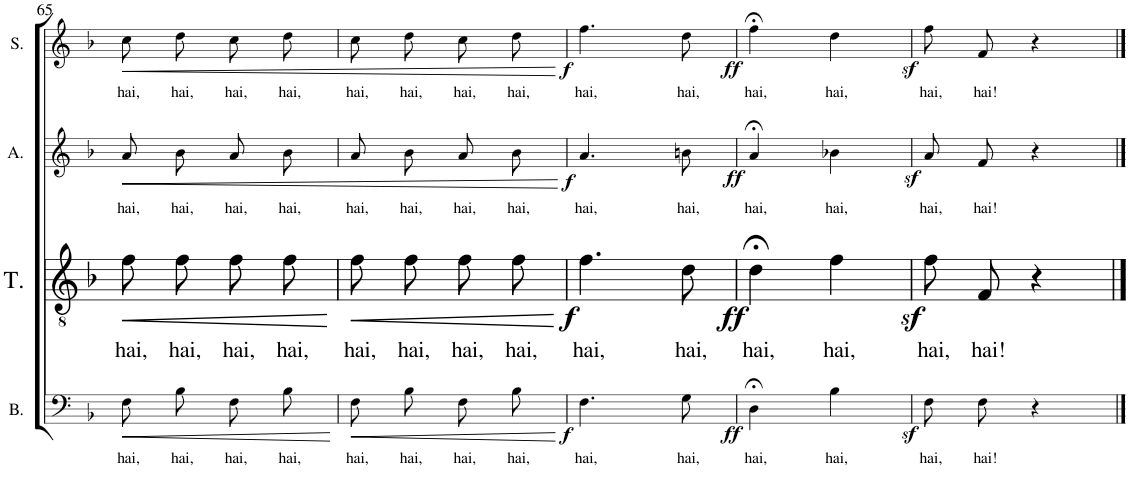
**kern	**text	**text	**dynam	**kern	**text	**dynam	**kern	**text	**text	**dynam	**kern	**text	**dynam
*part4	*part4	*part4	*part4	*part3	*part3	*part3	*part2	*part2	*part2	*part2	*part1	*part1	*part1
*staff4	*staff4	*staff4	*staff4	*staff3	*staff3	*staff3	*staff2	*staff2	*staff2	*staff2	*staff1	*staff1	*staff1
*I"Bass	*	*	*	*I"Tenor	*	*	*I"Alto	*	*	*	*I"Soprano	*	*
*I'B.	*	*	*	*I'T.	*	*	*I'A.	*	*	*	*I'S.	*	*
!!LO:PB:g=z
*clefF4	*	*	*	*clefGv2	*	*	*clefG2	*	*	*	*clefG2	*	*
*k[b-]	*	*	*	*k[b-]	*	*	*k[b-]	*	*	*	*k[b-]	*	*
*M2/4	*	*	*	*M2/4	*	*	*M2/4	*	*	*	*M2/4	*	*
=65	=65	=65	=65	=65	=65	=65	=65	=65	=65	=65	=65	=65	=65
!	!	!LO:LY:b	!LO:HP:b	!	!LO:LY:b	!LO:HP:b	!	!	!LO:LY:b	!LO:HP:b	!	!LO:LY:b	!LO:HP:b
8F\L	.	hai,	<	8f\L	hai,	<	8a/L	.	hai,	<	8cc\L	hai,	<
!	!	!LO:LY:b	!	!	!LO:LY:b	!	!	!	!LO:LY:b	!	!	!LO:LY:b	!
8B-\J	.	hai,	.	8f\J	hai,	.	8b-/J	.	hai,	.	8dd\J	hai,	.
!	!	!LO:LY:b	!	!	!LO:LY:b	!	!	!	!LO:LY:b	!	!	!LO:LY:b	!
8F\L	.	hai,	.	8f\L	hai,	.	8a/L	.	hai,	.	8cc\L	hai,	.
!	!	!LO:LY:b	!	!	!LO:LY:b	!	!	!	!LO:LY:b	!	!	!LO:LY:b	!
8B-\J	.	hai,	.	8f\J	hai,	.	8b-/J	.	hai,	.	8dd\J	hai,	.
.	.	.	[	.	.	[	.	.	.	.	.	.	.
=66	=66	=66	=66	=66	=66	=66	=66	=66	=66	=66	=66	=66	=66
!	!	!LO:LY:b	!LO:HP:b	!	!LO:LY:b	!LO:HP:b	!	!	!LO:LY:b	!	!	!LO:LY:b	!
8F\L	.	hai,	<	8f\L	hai,	<	8a/L	.	hai,	.	8cc\L	hai,	.
!	!	!LO:LY:b	!	!	!LO:LY:b	!	!	!	!LO:LY:b	!	!	!LO:LY:b	!
8B-\J	.	hai,	.	8f\J	hai,	.	8b-/J	.	hai,	.	8dd\J	hai,	.
!	!	!LO:LY:b	!	!	!LO:LY:b	!	!	!	!LO:LY:b	!	!	!LO:LY:b	!
8F\L	.	hai,	.	8f\L	hai,	.	8a/L	.	hai,	.	8cc\L	hai,	.
!	!	!LO:LY:b	!	!	!LO:LY:b	!	!	!	!LO:LY:b	!	!	!LO:LY:b	!
8B-\J	.	hai,	.	8f\J	hai,	.	8b-/J	.	hai,	.	8dd\J	hai,	.
.	.	.	[	.	.	[	.	.	.	[	.	.	[
=67	=67	=67	=67	=67	=67	=67	=67	=67	=67	=67	=67	=67	=67
!	!	!LO:LY:b	!LO:DY:b	!	!LO:LY:b	!LO:DY:b	!	!	!LO:LY:b	!LO:DY:b	!	!LO:LY:b	!LO:DY:b
4.F\	.	hai,	f	4.f\	hai,	f	4.a/	.	hai,	f	4.ff\	hai,	f
!	!	!LO:LY:b	!	!	!LO:LY:b	!	!	!	!LO:LY:b	!	!	!LO:LY:b	!
8G\	.	hai,	.	8d\	hai,	.	8bn\	.	hai,	.	8dd\	hai,	.
=68	=68	=68	=68	=68	=68	=68	=68	=68	=68	=68	=68	=68	=68
!	!	!LO:LY:b	!LO:DY:b	!	!LO:LY:b	!LO:DY:b	!	!	!LO:LY:b	!LO:DY:b	!	!LO:LY:b	!LO:DY:b
4D;<\	.	hai,	ff	4d;<\	hai,	ff	4a;</	.	hai,	ff	4ff;<\	hai,	ff
!	!	!LO:LY:b	!	!	!LO:LY:b	!	!	!	!LO:LY:b	!	!	!LO:LY:b	!
4B-\	.	hai,	.	4f\	hai,	.	4b-X\	.	hai,	.	4dd\	hai,	.
=69	=69	=69	=69	=69	=69	=69	=69	=69	=69	=69	=69	=69	=69
!	!	!LO:LY:b	!	!	!LO:LY:b	!	!	!	!LO:LY:b	!	!	!LO:LY:b	!
8Fz<\L	.	hai,	.	8fz<\L	hai,	.	8az</L	.	hai,	.	8ffz<\L	hai,	.
!	!	!LO:LY:b	!	!	!LO:LY:b	!	!	!	!LO:LY:b	!	!	!LO:LY:b	!
8F\J	.	hai!	.	8F\J	hai!	.	8f/J	.	hai!	.	8f\J	hai!	.
4r	.	.	.	4r	.	.	4r	.	.	.	4r	.	.
==	==	==	==	==	==	==	==	==	==	==	==	==	==
*-	*-	*-	*-	*-	*-	*-	*-	*-	*-	*-	*-	*-	*-
